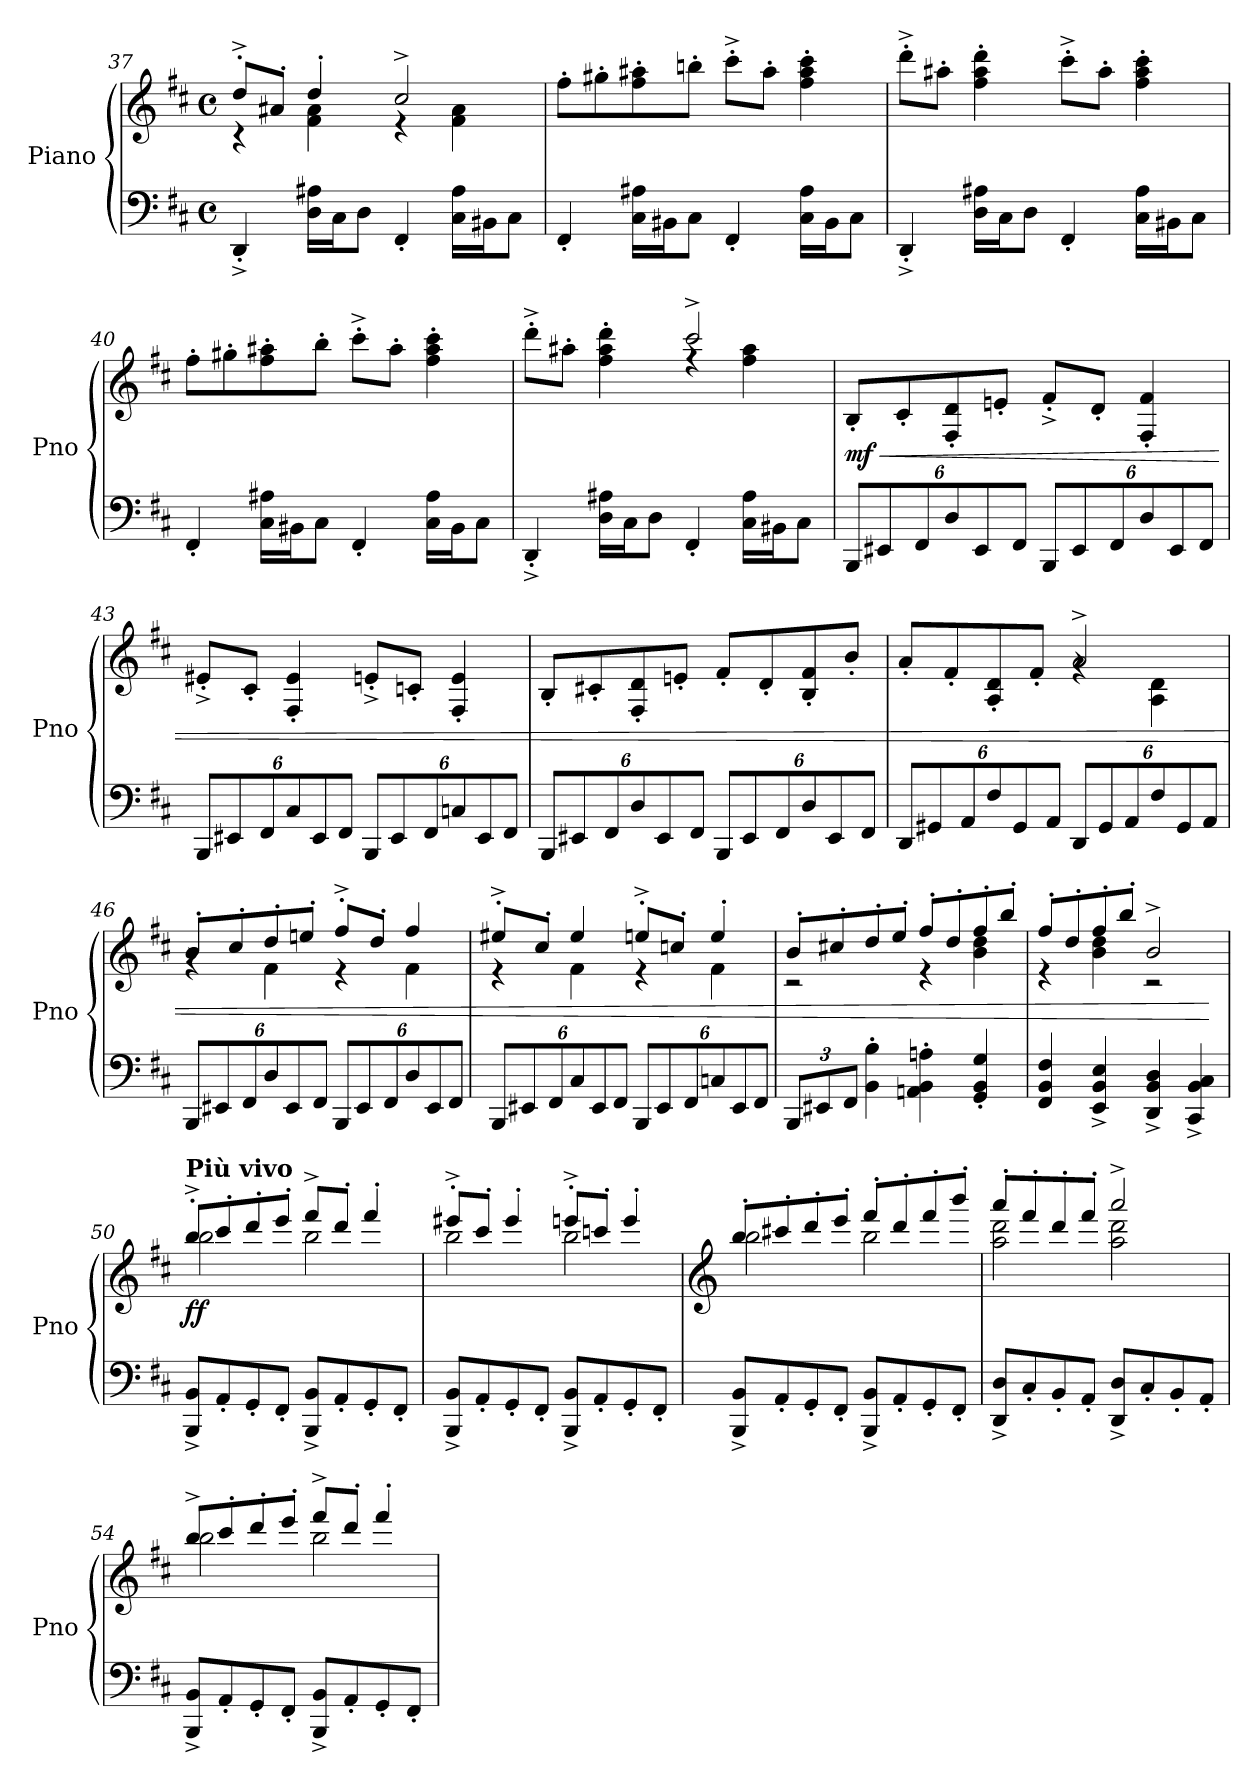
**kern	**kern	**dynam
*part1	*part1	*part1
*staff2	*staff1	*staff1/2
*I"Piano	*	*
*I'Pno	*	*
*clefF4	*clefG2	*
*k[f#c#]	*k[f#c#]	*
*M4/4	*M4/4	*
*met(c)	*met(c)	*
=37	=37	=37
*	*^	*
4DD'^/	8dd'^/L	4r	.
.	8a#X'/J	.	.
16D\ 16A#X\LL	4dd'/	4f#\ 4a#\	.
16C#\J	.	.	.
8D\J	.	.	.
4FF#'/	2cc#^/	4r	.
16C#\ 16A#\LL	.	4f#\ 4a#\	.
16BB#X\J	.	.	.
8C#\J	.	.	.
*	*v	*v	*
!!LO:LB:g=z
=38	=38	=38
4FF#'/	8ff#'\L	.
.	8gg#X'\	.
16C#\ 16A#X\LL	8ff#\' 8aa#X\'	.
16BB#X\J	.	.
8C#\J	8bbn'\J	.
4FF#'/	8ccc#'^\L	.
.	8aa#'\J	.
16C#\ 16A#\LL	4ff#\' 4aa#\' 4ccc#\'	.
16BB#\J	.	.
8C#\J	.	.
=39	=39	=39
4DD'^/	8ddd'^\L	.
.	8aa#X'\J	.
16D\ 16A#X\LL	4ff#\' 4aa#\' 4ddd\'	.
16C#\J	.	.
8D\J	.	.
4FF#'/	8ccc#'^\L	.
.	8aa#'\J	.
16C#\ 16A#\LL	4ff#\' 4aa#\' 4ccc#\'	.
16BB#X\J	.	.
8C#\J	.	.
=40	=40	=40
4FF#'/	8ff#'\L	.
.	8gg#X'\	.
16C#\ 16A#X\LL	8ff#\' 8aa#X\'	.
16BB#X\J	.	.
8C#\J	8bb'\J	.
4FF#'/	8ccc#'^\L	.
.	8aa#'\J	.
16C#\ 16A#\LL	4ff#\' 4aa#\' 4ccc#\'	.
16BB#\J	.	.
8C#\J	.	.
=41	=41	=41
*	*^	*
4DD'^/	8ddd'^\L	2ryy	.
.	8aa#X'\J	.	.
16D\ 16A#X\LL	4ff#\' 4aa#\' 4ddd\'	.	.
16C#\J	.	.	.
8D\J	.	.	.
4FF#'/	2ccc#^/	4rff	.
16C#\ 16A#\LL	.	4ff#\ 4aa#\	.
16BB#X\J	.	.	.
8C#\J	.	.	.
*	*v	*v	*
!!LO:PB:g=z
=42	=42	=42
*Xbrackettup	*	*
!	!	!LO:HP:b
!	!	!LO:DY:n=1:b
12BBB/L	8B'/L	< mf
12EE#X/	.	.
.	8c#'/	.
12FF#/	.	.
12D/	8F#/' 8d/'	.
12EE#/	.	.
.	8en'/J	.
12FF#/J	.	.
12BBB/L	8f#'^/L	.
12EE#/	.	.
.	8d'/J	.
12FF#/	.	.
12D/	4F#/' 4f#/'	.
12EE#/	.	.
12FF#/J	.	.
=43	=43	=43
12BBB/L	8e#X'^/L	.
12EE#X/	.	.
.	8c#'/J	.
12FF#/	.	.
12C#/	4F#/' 4e#/'	.
12EE#/	.	.
12FF#/J	.	.
12BBB/L	8en'^/L	.
12EE#/	.	.
.	8cn'/J	.
12FF#/	.	.
12Cn/	4F#/' 4e/'	.
12EE#/	.	.
12FF#/J	.	.
=44	=44	=44
12BBB/L	8B'/L	.
12EE#X/	.	.
.	8c#X'/	.
12FF#/	.	.
12D/	8F#/' 8d/'	.
12EE#/	.	.
.	8en'/J	.
12FF#/J	.	.
12BBB/L	8f#'/L	.
12EE#/	.	.
.	8d'/	.
12FF#/	.	.
12D/	8B/' 8f#/'	.
12EE#/	.	.
.	8b'/J	.
12FF#/J	.	.
!!LO:LB:g=z
=45	=45	=45
*	*^	*
12DD/L	8a'/L	2ryy	.
12GG#X/	.	.	.
.	8f#'/	.	.
12AA/	.	.	.
12F#/	8A/' 8d/'	.	.
12GG#/	.	.	.
.	8f#'/J	.	.
12AA/J	.	.	.
12DD/L	2a^/	4rg	.
12GG#/	.	.	.
12AA/	.	.	.
12F#/	.	4A\ 4d\	.
12GG#/	.	.	.
12AA/J	.	.	.
=46	=46	=46	=46
12BBB/L	8b'/L	4rg	.
12EE#X/	.	.	.
.	8cc#'/	.	.
12FF#/	.	.	.
12D/	8dd'/	4f#\	.
12EE#/	.	.	.
.	8een'/J	.	.
12FF#/J	.	.	.
12BBB/L	8ff#'^/L	4r	.
12EE#/	.	.	.
.	8dd'/J	.	.
12FF#/	.	.	.
12D/	4ff#/	4f#\	.
12EE#/	.	.	.
12FF#/J	.	.	.
=47	=47	=47	=47
12BBB/L	8ee#X'^/L	4r	.
12EE#X/	.	.	.
.	8cc#'/J	.	.
12FF#/	.	.	.
12C#/	4ee#/	4f#\	.
12EE#/	.	.	.
12FF#/J	.	.	.
12BBB/L	8een'^/L	4r	.
12EE#/	.	.	.
.	8ccn'/J	.	.
12FF#/	.	.	.
12Cn/	4ee'/	4f#\	.
12EE#/	.	.	.
12FF#/J	.	.	.
!!LO:LB:g=z	!!
=48	=48	=48	=48
12BBB/L	8b'/L	2r	.
12EE#X/	.	.	.
.	8cc#X'/	.	.
12FF#/J	.	.	.
4BB\' 4B\'	8dd'/	.	.
.	8ee'/J	.	.
4AAn\' 4BB\' 4An\'	8ff#'/L	4r	.
.	8dd'/	.	.
4GG/' 4BB/' 4G/'	8ff#'/	4b\ 4dd\	.
.	8bb'/J	.	.
=49	=49	=49	=49
4FF#/ 4BB/ 4F#/	8ff#'/L	4r	.
.	8dd'/	.	.
4EE/^ 4BB/^ 4E/^	8ff#'/	4b\ 4dd\	.
.	8bb'/J	.	.
4DD/^ 4BB/^ 4D/^	2b^/	2r	.
4CC#/^ 4BB/^ 4C#/^	.	.	.
*	*v	*v	*
.	.	[
=50	=50	=50
*	*^	*
!	!LO:TX:a:B:t=Più vivo	!	!
!	!	!	!LO:DY:b
8BBB/^ 8BB/^L	8bb'^/L	2bb\	ff
8AA'/	8ccc#'/	.	.
8GG'/	8ddd'/	.	.
8FF#'/J	8eee'/J	.	.
8BBB/^ 8BB/^L	8fff#^/L	2bb\	.
8AA'/	8ddd'/J	.	.
8GG'/	4fff#'/	.	.
8FF#'/J	.	.	.
=51	=51	=51	=51
8BBB/^ 8BB/^L	8eee#X'^/L	2bb\	.
8AA'/	8ccc#'/J	.	.
8GG'/	4eee#'/	.	.
8FF#'/J	.	.	.
8BBB/^ 8BB/^L	8eeen'^/L	2bb\	.
8AA'/	8cccn'/J	.	.
8GG'/	4eee'/	.	.
8FF#'/J	.	.	.
!!LO:LB:g=z	!!
=52	=52	=52	=52
*	*clefG2	*	*
8BBB/^ 8BB/^L	8bb'/L	2bb\	.
8AA'/	8ccc#X'/	.	.
8GG'/	8ddd'/	.	.
8FF#'/J	8eee'/J	.	.
8BBB/^ 8BB/^L	8fff#'/L	2bb\	.
8AA'/	8ddd'/	.	.
8GG'/	8fff#'/	.	.
8FF#'/J	8bbb'/J	.	.
=53	=53	=53	=53
8DD/^ 8D/^L	8aaa'/L	2aa\ 2ddd\	.
8C#'/	8fff#'/	.	.
8BB'/	8ddd'/	.	.
8AA'/J	8fff#'/J	.	.
8DD/^ 8D/^L	2aaa^/	2aa\ 2ddd\	.
8C#'/	.	.	.
8BB'/	.	.	.
8AA'/J	.	.	.
=54	=54	=54	=54
8BBB/^ 8BB/^L	8bb^/L	2bb\	.
8AA'/	8ccc#'/	.	.
8GG'/	8ddd'/	.	.
8FF#'/J	8eee'/J	.	.
8BBB/^ 8BB/^L	8fff#^/L	2bb\	.
8AA'/	8ddd'/J	.	.
8GG'/	4fff#'/	.	.
8FF#'/J	.	.	.
*	*v	*v	*
=	=	=
*-	*-	*-
